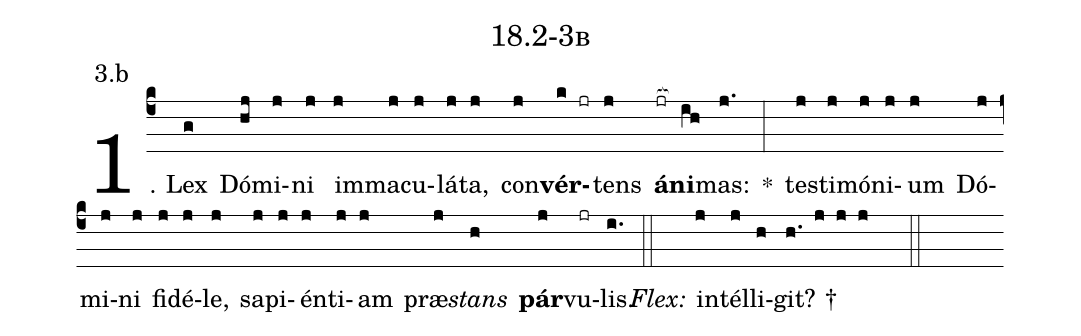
name: 18.2-3b;
annotation: 3.b;
%%
(c4)1. Lex(g) Dó(hj)mi(j)ni(j) im(j)ma(j)cu(j)lá(j)ta,(j) con(j)<b>vér</b>(k jr)tens(j) <b>á</b>(jr[ocb:1{])<b>ni</b>(ih[ocb:0}])mas:(j.) *(:) tes(j)ti(j)mó(j)ni(j)um(j) Dó(j)mi(j)ni(j) fi(j)dé(j)le,(j) sa(j)pi(j)én(j)ti(j)am(j) præ(j)<i>stans</i>(h) <b>pár</b>(j)vu(jr)lis.(i.) (::)
<i>Flex:</i>()  in(j)tél(j)li(h)git? †(h. j j j  ::)

%E(j) u(j) o(j) u(h) a(j) e.(i.) (::)
